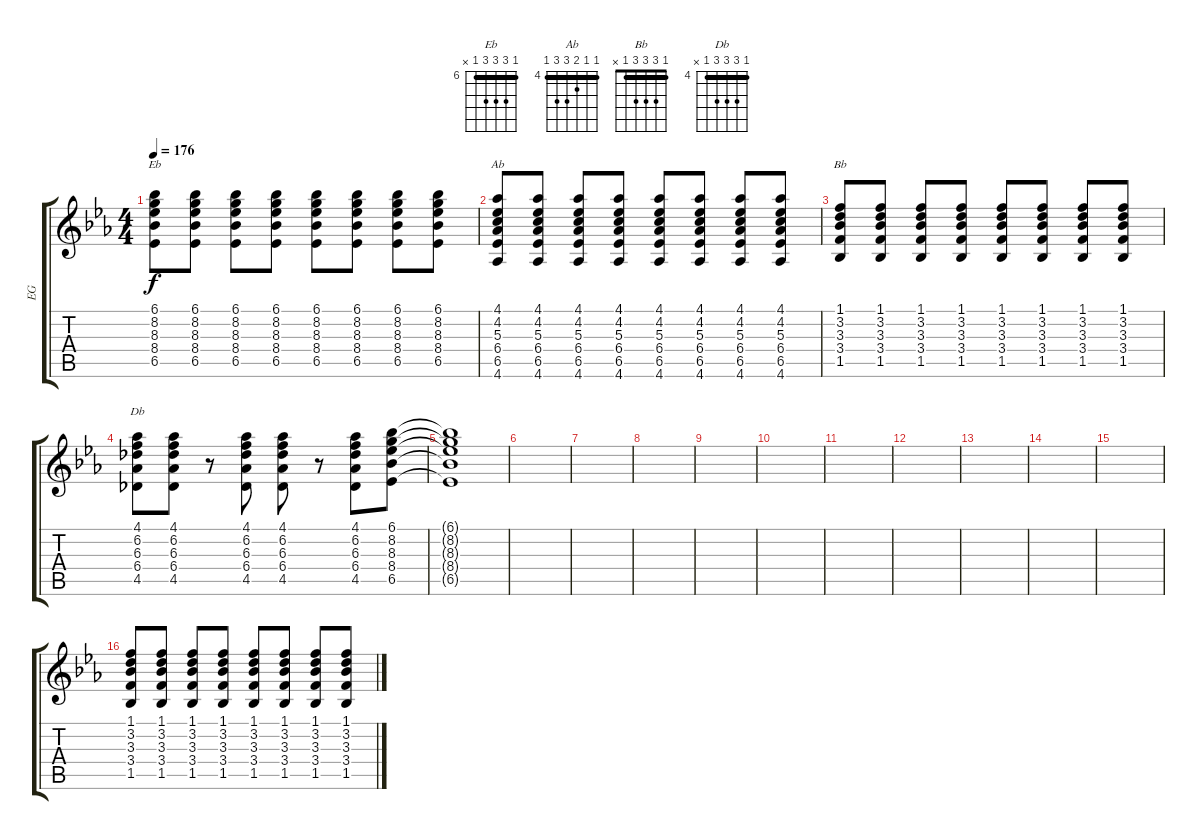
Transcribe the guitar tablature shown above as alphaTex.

\track ("EG" "EG") {instrument distortionguitar}
\staff {score tabs}
\tuning (E4 B3 G3 D3 A2 E2) {hide}
\chord ("Eb" 6 8 8 8 6 x) {firstfret 6 barre 6}
\chord ("Ab" 4 4 5 6 6 4) {firstfret 4 barre 4}
\chord ("Bb" 1 3 3 3 1 x) {barre 1}
\chord ("Db" 4 6 6 6 4 x) {firstfret 4 barre 4}
\ts (4 4)
\tempo 176
\clef g2
\ks eb
(6.1 8.2 8.3 8.4 6.5).8{ch "Eb" dy f} (6.1 8.2 8.3 8.4 6.5).8 (6.1 8.2 8.3 8.4 6.5).8 (6.1 8.2 8.3 8.4 6.5).8 (6.1 8.2 8.3 8.4 6.5).8 (6.1 8.2 8.3 8.4 6.5).8 (6.1 8.2 8.3 8.4 6.5).8 (6.1 8.2 8.3 8.4 6.5).8 |
(4.1 4.2 5.3 6.4 6.5 4.6).8{ch "Ab"} (4.1 4.2 5.3 6.4 6.5 4.6).8 (4.1 4.2 5.3 6.4 6.5 4.6).8 (4.1 4.2 5.3 6.4 6.5 4.6).8 (4.1 4.2 5.3 6.4 6.5 4.6).8 (4.1 4.2 5.3 6.4 6.5 4.6).8 (4.1 4.2 5.3 6.4 6.5 4.6).8 (4.1 4.2 5.3 6.4 6.5 4.6).8 |
(1.1 3.2 3.3 3.4 1.5).8{ch "Bb"} (1.1 3.2 3.3 3.4 1.5).8 (1.1 3.2 3.3 3.4 1.5).8 (1.1 3.2 3.3 3.4 1.5).8 (1.1 3.2 3.3 3.4 1.5).8 (1.1 3.2 3.3 3.4 1.5).8 (1.1 3.2 3.3 3.4 1.5).8 (1.1 3.2 3.3 3.4 1.5).8 |
(4.1 6.2 6.3 6.4 4.5).8{ch "Db"} (4.1 6.2 6.3 6.4 4.5).8 r.8 (4.1 6.2 6.3 6.4 4.5).8 (4.1 6.2 6.3 6.4 4.5).8 r.8 (4.1 6.2 6.3 6.4 4.5).8 (6.1 8.2 8.3 8.4 6.5).8 |
(6.1{t} 8.2{t} 8.3{t} 8.4{t} 6.5{t}).1 |
|
|
|
|
|
|
|
|
|
|
(1.1 3.2 3.3 3.4 1.5).8{volume 7} (1.1 3.2 3.3 3.4 1.5).8 (1.1 3.2 3.3 3.4 1.5).8 (1.1 3.2 3.3 3.4 1.5).8 (1.1 3.2 3.3 3.4 1.5).8{volume 9} (1.1 3.2 3.3 3.4 1.5).8 (1.1 3.2 3.3 3.4 1.5).8 (1.1 3.2 3.3 3.4 1.5).8
